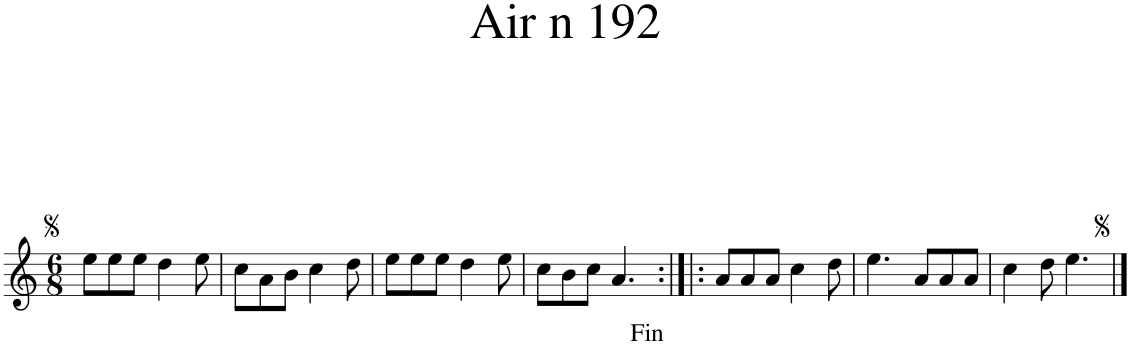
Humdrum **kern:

**kern
*part1
*staff1
*I"Piano
*I'Pno.
*clefG2
*k[]
*M6/8
=1
8ee\L
8ee\
8ee\J
4dd\
8ee\
=2
8cc\L
8a\
8b\J
4cc\
8dd\
=3
8ee\L
8ee\
8ee\J
4dd\
8ee\
=4
8cc\L
8b\
8cc\J
4.a/
!LO:TX:b:t=Fin
=5:|!|:
8a/L
8a/
8a/J
4cc\
8dd\
=6
4.ee\
8a/L
8a/
8a/J
=7
4cc\
8dd\
4.ee\
==
*-
